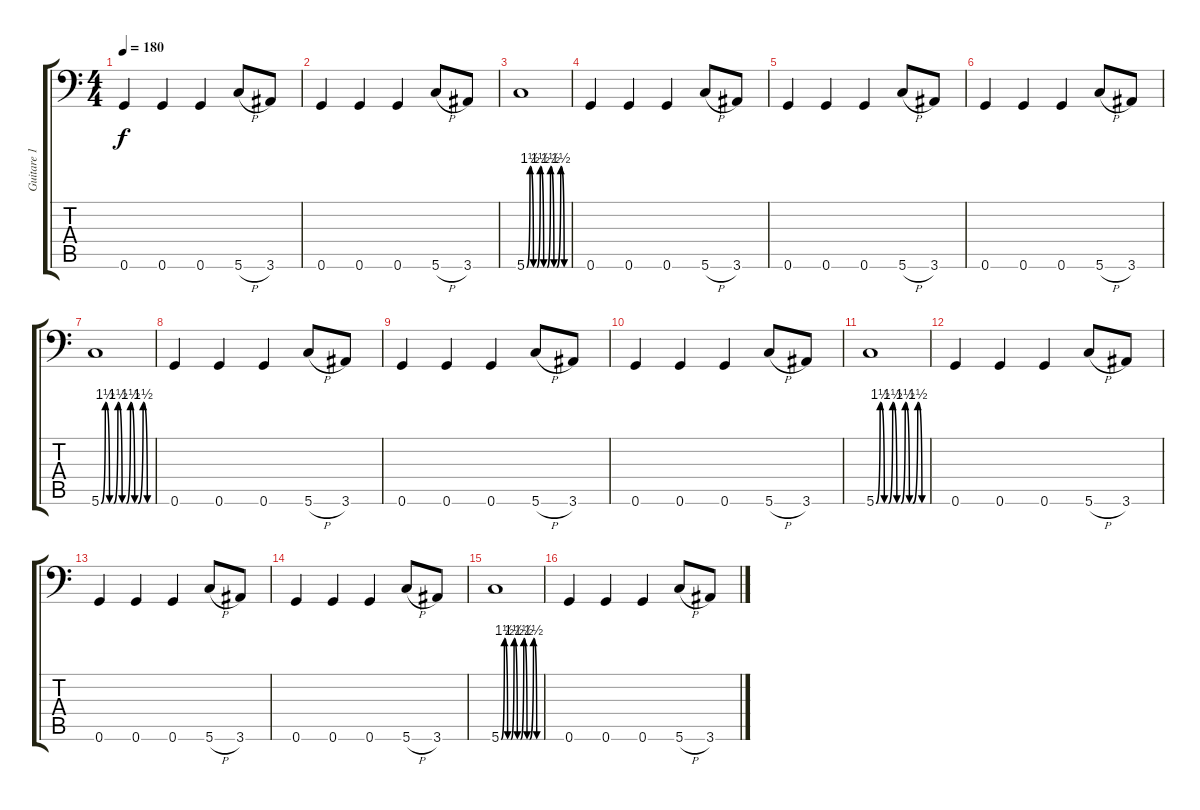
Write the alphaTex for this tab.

\track ("Guitare 1" "Guitare 1") {instrument overdrivenguitar}
\staff {score tabs}
\tuning (D4 A3 F3 C3 G2 G1) {hide}
\ts (4 4)
\tempo 180
\clef f4
\ks c
0.6.4{dy f} 0.6.4 0.6.4 5.6{h}.8 3.6.8 |
0.6.4 0.6.4 0.6.4 5.6{h}.8 3.6.8 |
5.6{be (custom 0 0 5 6 10 0 15 0 20 6 25 0 30 0 35 6 40 0 44 0 50 6 55 0 60 0)}.1 |
0.6.4 0.6.4 0.6.4 5.6{h}.8 3.6.8 |
0.6.4 0.6.4 0.6.4 5.6{h}.8 3.6.8 |
0.6.4 0.6.4 0.6.4 5.6{h}.8 3.6.8 |
5.6{be (custom 0 0 5 6 10 0 15 0 20 6 25 0 30 0 35 6 40 0 44 0 50 6 55 0 60 0)}.1 |
0.6.4 0.6.4 0.6.4 5.6{h}.8 3.6.8 |
0.6.4 0.6.4 0.6.4 5.6{h}.8 3.6.8 |
0.6.4 0.6.4 0.6.4 5.6{h}.8 3.6.8 |
5.6{be (custom 0 0 5 6 10 0 15 0 20 6 25 0 30 0 35 6 40 0 44 0 50 6 55 0 60 0)}.1 |
0.6.4 0.6.4 0.6.4 5.6{h}.8 3.6.8 |
0.6.4 0.6.4 0.6.4 5.6{h}.8 3.6.8 |
0.6.4 0.6.4 0.6.4 5.6{h}.8 3.6.8 |
5.6{be (custom 0 0 5 6 10 0 15 0 20 6 25 0 30 0 35 6 40 0 44 0 50 6 55 0 60 0)}.1 |
0.6.4 0.6.4 0.6.4 5.6{h}.8 3.6.8
